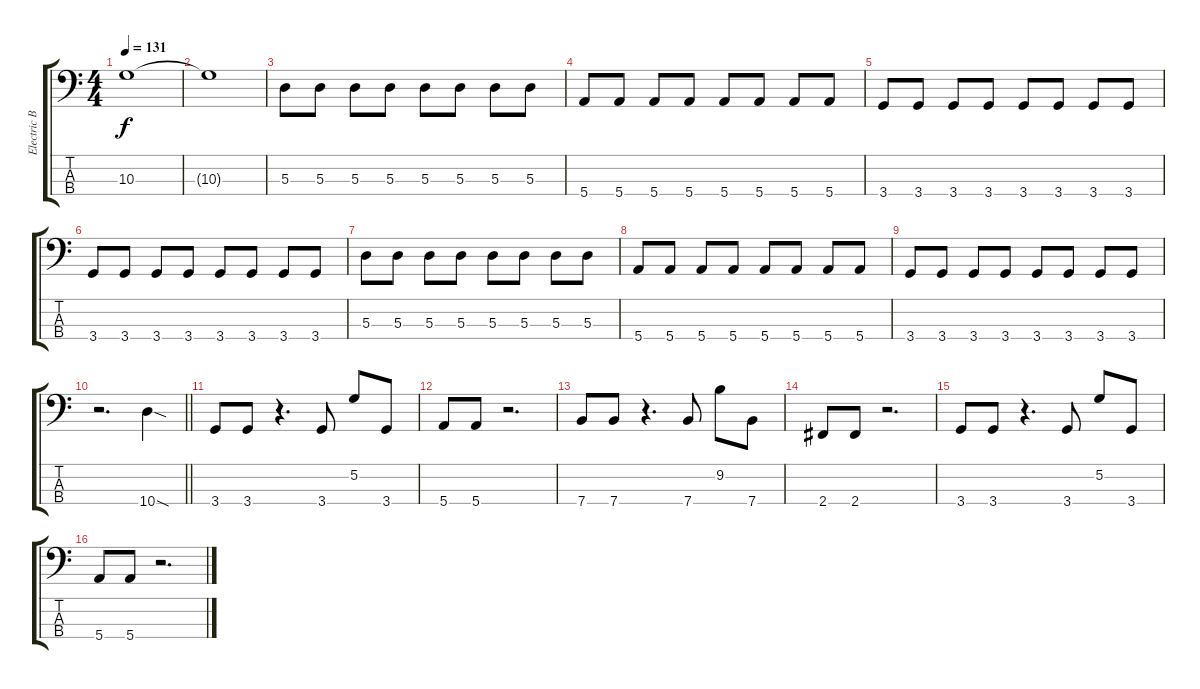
\track ("Electric Bass" "Electric B") {instrument electricbassfinger}
\staff {score tabs}
\tuning (G2 D2 A1 E1) {hide}
\ts (4 4)
\tempo 131
\clef f4
\ks c
10.3.1{dy f} |
10.3{t}.1 |
5.3.8 5.3.8 5.3.8 5.3.8 5.3.8 5.3.8 5.3.8 5.3.8 |
5.4.8 5.4.8 5.4.8 5.4.8 5.4.8 5.4.8 5.4.8 5.4.8 |
3.4.8 3.4.8 3.4.8 3.4.8 3.4.8 3.4.8 3.4.8 3.4.8 |
3.4.8 3.4.8 3.4.8 3.4.8 3.4.8 3.4.8 3.4.8 3.4.8 |
5.3.8 5.3.8 5.3.8 5.3.8 5.3.8 5.3.8 5.3.8 5.3.8 |
5.4.8 5.4.8 5.4.8 5.4.8 5.4.8 5.4.8 5.4.8 5.4.8 |
3.4.8 3.4.8 3.4.8 3.4.8 3.4.8 3.4.8 3.4.8 3.4.8 |
\barLineRight lightlight
r.2{d} 10.4{sod}.4 |
3.4.8 3.4.8 r.4{d} 3.4.8 5.2.8 3.4.8 |
5.4.8 5.4.8 r.2{d} |
7.4.8 7.4.8 r.4{d} 7.4.8 9.2.8 7.4.8 |
2.4.8 2.4.8 r.2{d} |
3.4.8 3.4.8 r.4{d} 3.4.8 5.2.8 3.4.8 |
5.4.8 5.4.8 r.2{d}
